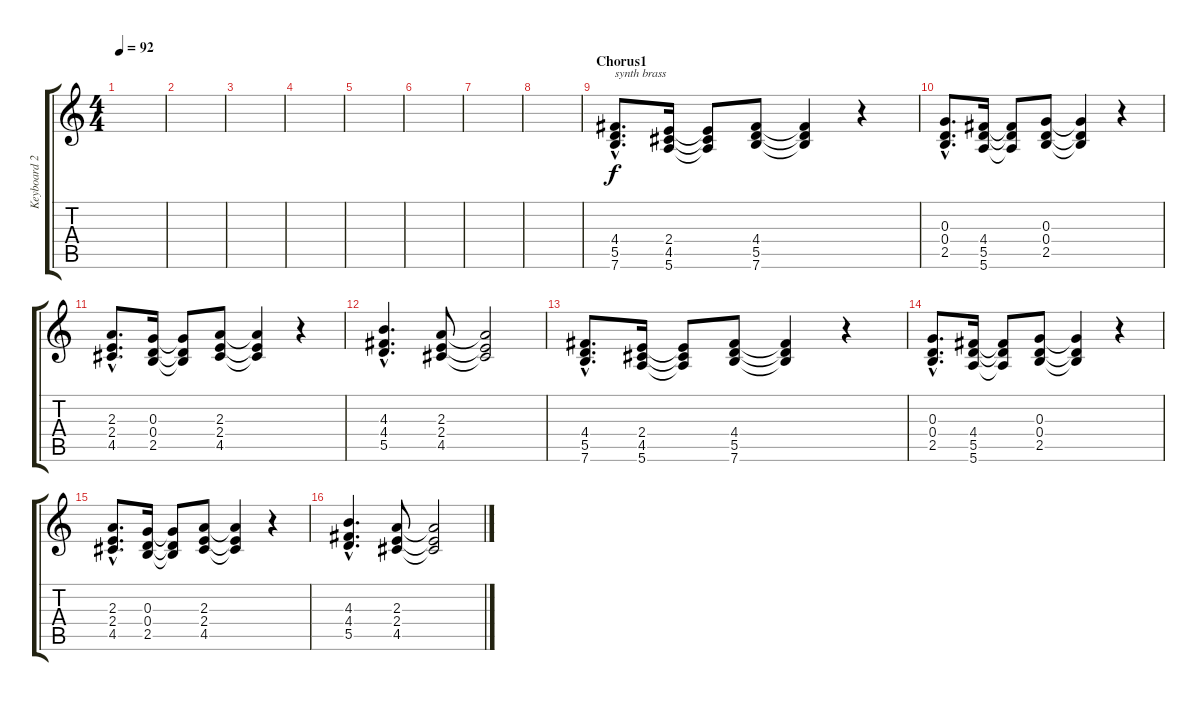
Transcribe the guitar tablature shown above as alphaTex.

\track ("Keyboard 2" "Keyboard 2") {instrument acousticguitarnylon}
\staff {score tabs}
\tuning (E4 B3 G3 D3 A2 E2) {hide}
\ts (4 4)
\tempo 92
\clef g2
\ks c
|
|
|
|
|
|
|
|
\section ("" "Chorus1")
(4.4{hac} 5.5{hac} 7.6{hac}).8{d txt "synth brass" instrument synthbrass1} (2.4 4.5 5.6).16 (2.4{t} 4.5{t} 5.6{t}).8 (4.4 5.5 7.6).8 (4.4{t} 5.5{t} 7.6{t}).4 r.4 |
(0.3{hac} 0.4{hac} 2.5{hac}).8{d} (4.4 5.5 5.6).16 (4.4{t} 5.5{t} 5.6{t}).8 (0.3 0.4 2.5).8 (0.3{t} 0.4{t} 2.5{t}).4 r.4 |
(2.3{hac} 2.4{hac} 4.5{hac}).8{d} (0.3 0.4 2.5).16 (0.3{t} 0.4{t} 2.5{t}).8 (2.3 2.4 4.5).8 (2.3{t} 2.4{t} 4.5{t}).4 r.4 |
(4.3{hac} 4.4{hac} 5.5{hac}).4{d} (2.3 2.4 4.5).8 (2.3{t} 2.4{t} 4.5{t}).2 |
(4.4{hac} 5.5{hac} 7.6{hac}).8{d} (2.4 4.5 5.6).16 (2.4{t} 4.5{t} 5.6{t}).8 (4.4 5.5 7.6).8 (4.4{t} 5.5{t} 7.6{t}).4 r.4 |
(0.3{hac} 0.4{hac} 2.5{hac}).8{d} (4.4 5.5 5.6).16 (4.4{t} 5.5{t} 5.6{t}).8 (0.3 0.4 2.5).8 (0.3{t} 0.4{t} 2.5{t}).4 r.4 |
(2.3{hac} 2.4{hac} 4.5{hac}).8{d} (0.3 0.4 2.5).16 (0.3{t} 0.4{t} 2.5{t}).8 (2.3 2.4 4.5).8 (2.3{t} 2.4{t} 4.5{t}).4 r.4 |
(4.3{hac} 4.4{hac} 5.5{hac}).4{d} (2.3 2.4 4.5).8 (2.3{t} 2.4{t} 4.5{t}).2
